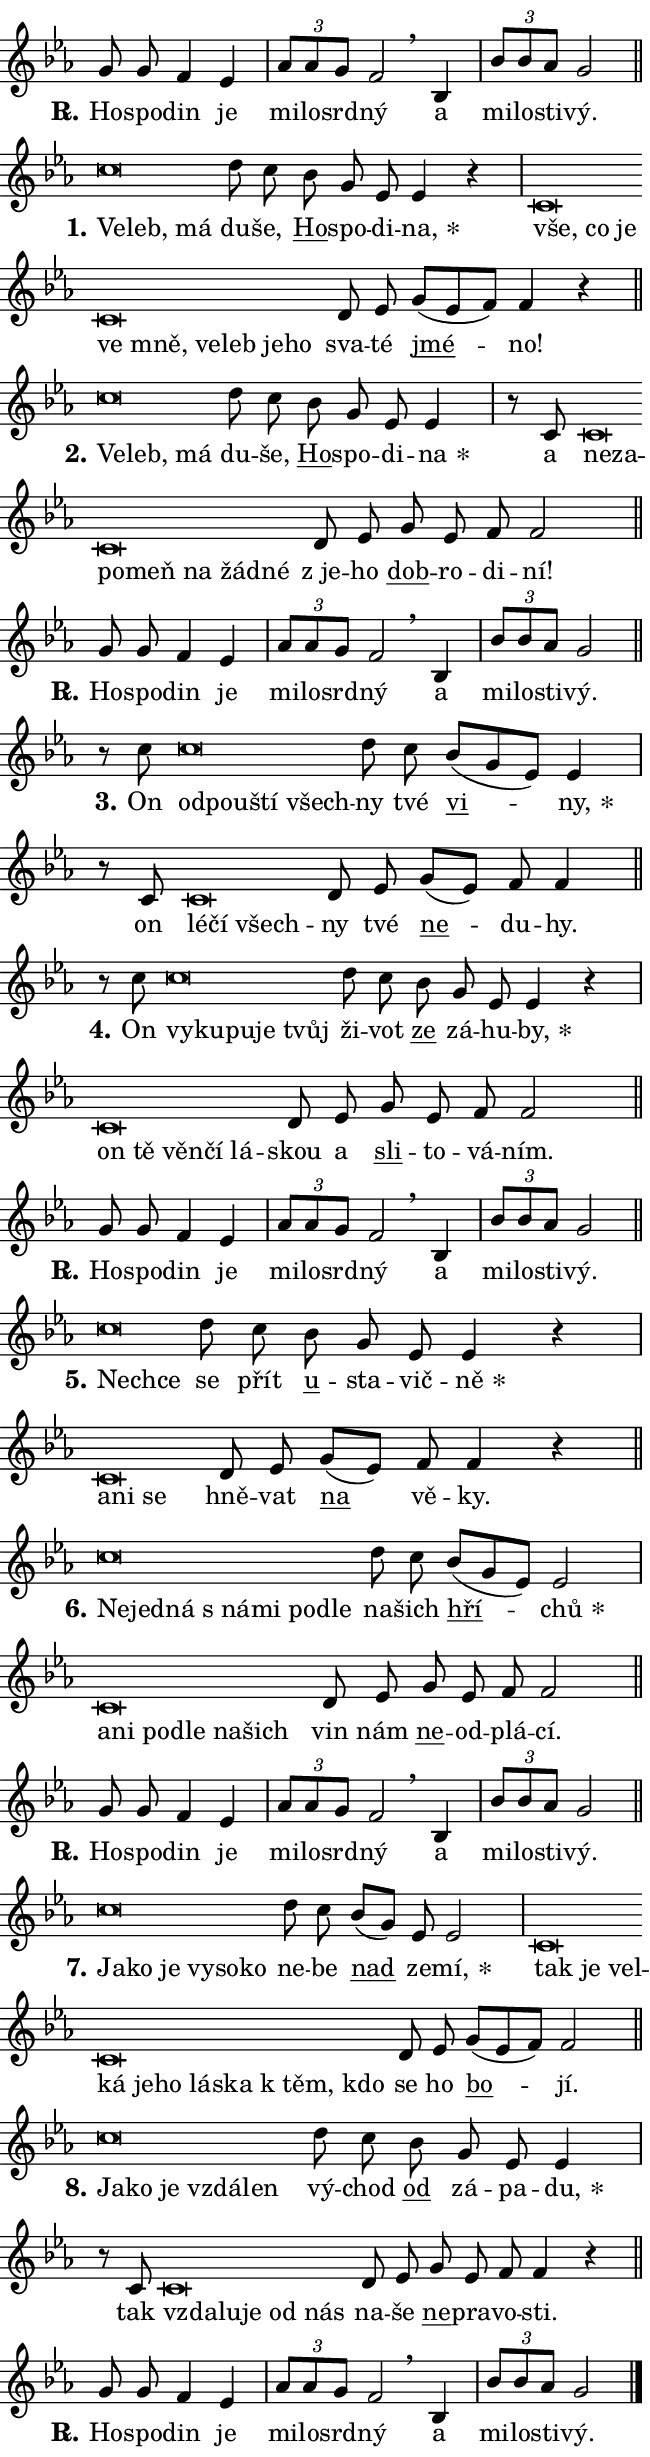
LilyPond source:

\version "2.24.0"
\header { tagline = "" }
\paper {
  indent = 0\cm
  top-margin = 0\cm
  right-margin = 0.13\cm % to fit lyric hyphens
  bottom-margin = 0\cm
  left-margin = 0\cm
  paper-width = 11\cm
  page-breaking = #ly:one-page-breaking
  system-system-spacing.basic-distance = #11
  score-system-spacing.basic-distance = #11
  ragged-last = ##f
}


%% Author: Thomas Morley
%% https://lists.gnu.org/archive/html/lilypond-user/2020-05/msg00002.html
#(define (line-position grob)
"Returns position of @var[grob} in current system:
   @code{'start}, if at first time-step
   @code{'end}, if at last time-step
   @code{'middle} otherwise
"
  (let* ((col (ly:item-get-column grob))
         (ln (ly:grob-object col 'left-neighbor))
         (rn (ly:grob-object col 'right-neighbor))
         (col-to-check-left (if (ly:grob? ln) ln col))
         (col-to-check-right (if (ly:grob? rn) rn col))
         (break-dir-left
           (and
             (ly:grob-property col-to-check-left 'non-musical #f)
             (ly:item-break-dir col-to-check-left)))
         (break-dir-right
           (and
             (ly:grob-property col-to-check-right 'non-musical #f)
             (ly:item-break-dir col-to-check-right))))
        (cond ((eqv? 1 break-dir-left) 'start)
              ((eqv? -1 break-dir-right) 'end)
              (else 'middle))))

#(define (tranparent-at-line-position vctor)
  (lambda (grob)
  "Relying on @code{line-position} select the relevant enry from @var{vctor}.
Used to determine transparency,"
    (case (line-position grob)
      ((end) (not (vector-ref vctor 0)))
      ((middle) (not (vector-ref vctor 1)))
      ((start) (not (vector-ref vctor 2))))))

noteHeadBreakVisibility =
#(define-music-function (break-visibility)(vector?)
"Makes @code{NoteHead}s transparent relying on @var{break-visibility}"
#{
  \override NoteHead.transparent =
    #(tranparent-at-line-position break-visibility)
#})

#(define delete-ledgers-for-transparent-note-heads
  (lambda (grob)
    "Reads whether a @code{NoteHead} is transparent.
If so this @code{NoteHead} is removed from @code{'note-heads} from
@var{grob}, which is supposed to be @code{LedgerLineSpanner}.
As a result ledgers are not printed for this @code{NoteHead}"
    (let* ((nhds-array (ly:grob-object grob 'note-heads))
           (nhds-list
             (if (ly:grob-array? nhds-array)
                 (ly:grob-array->list nhds-array)
                 '()))
           ;; Relies on the transparent-property being done before
           ;; Staff.LedgerLineSpanner.after-line-breaking is executed.
           ;; This is fragile ...
           (to-keep
             (remove
               (lambda (nhd)
                 (ly:grob-property nhd 'transparent #f))
               nhds-list)))
      ;; TODO find a better method to iterate over grob-arrays, similiar
      ;; to filter/remove etc for lists
      ;; For now rebuilt from scratch
      (set! (ly:grob-object grob 'note-heads)  '())
      (for-each
        (lambda (nhd)
          (ly:pointer-group-interface::add-grob grob 'note-heads nhd))
        to-keep))))

squashNotes = {
  \override NoteHead.X-extent = #'(-0.2 . 0.2)
  \override NoteHead.Y-extent = #'(-0.75 . 0)
  \override NoteHead.stencil =
    #(lambda (grob)
       (let ((pos (ly:grob-property grob 'staff-position)))
         (begin
           (if (< pos -7) (display "ERROR: Lower brevis then expected\n") (display ""))
           (if (<= pos -6) ly:text-interface::print ly:note-head::print))))
}
unSquashNotes = {
  \revert NoteHead.X-extent
  \revert NoteHead.Y-extent
  \revert NoteHead.stencil
}

hideNotes = \noteHeadBreakVisibility #begin-of-line-visible
unHideNotes = \noteHeadBreakVisibility #all-visible

% work-around for resetting accidentals
% https://lilypond.org/doc/v2.23/Documentation/notation/displaying-rhythms#unmetered-music
cadenzaMeasure = {
  \cadenzaOff
  \partial 1024 s1024
  \cadenzaOn
}

#(define-markup-command (accent layout props text) (markup?)
  "Underline accented syllable"
  (interpret-markup layout props
    #{\markup \override #'(offset . 4.3) \underline { #text }#}))

responsum = \markup \concat {
  "R" \hspace #-1.05 \path #0.1 #'((moveto 0 0.07) (lineto 0.9 0.8)) \hspace #0.05 "."
}

spaceSize = #0.6828661417322834 % exact space size for TeX Gyre Schola

\layout {
  \context {
    \Staff
    \remove "Time_signature_engraver"
    \override LedgerLineSpanner.after-line-breaking = #delete-ledgers-for-transparent-note-heads
  }
  \context {
    \Lyrics {
      \override LyricSpace.minimum-distance = \spaceSize
      \override LyricText.font-name = #"TeX Gyre Schola"
      \override LyricText.font-size = 1
      \override StanzaNumber.font-name = #"TeX Gyre Schola Bold"
      \override StanzaNumber.font-size = 1
    }
  }
  \context {
    \Score 
    \override NoteHead.text =
      #(lambda (grob) 
        (let ((pos (ly:grob-property grob 'staff-position)))
          #{\markup {
            \combine
              \halign #-0.55 \raise #(if (= pos -6) 0 0.5) \override #'(thickness . 2) \draw-line #'(3.2 . 0)
              \musicglyph "noteheads.sM1"
          }#}))
  }
}

% magnetic-lyrics.ily
%
%   written by
%     Jean Abou Samra <jean@abou-samra.fr>
%     Werner Lemberg <wl@gnu.org>
%
%   adapted by
%     Jiri Hon <jiri.hon@gmail.com>
%
% Version 2022-Apr-15

% https://www.mail-archive.com/lilypond-user@gnu.org/msg149350.html

#(define (Left_hyphen_pointer_engraver context)
   "Collect syllable-hyphen-syllable occurrences in lyrics and store
them in properties.  This engraver only looks to the left.  For
example, if the lyrics input is @code{foo -- bar}, it does the
following.

@itemize @bullet
@item
Set the @code{text} property of the @code{LyricHyphen} grob between
@q{foo} and @q{bar} to @code{foo}.

@item
Set the @code{left-hyphen} property of the @code{LyricText} grob with
text @q{foo} to the @code{LyricHyphen} grob between @q{foo} and
@q{bar}.
@end itemize

Use this auxiliary engraver in combination with the
@code{lyric-@/text::@/apply-@/magnetic-@/offset!} hook."
   (let ((hyphen #f)
         (text #f))
     (make-engraver
      (acknowledgers
       ((lyric-syllable-interface engraver grob source-engraver)
        (set! text grob)))
      (end-acknowledgers
       ((lyric-hyphen-interface engraver grob source-engraver)
        ;(when (not (grob::has-interface grob 'lyric-space-interface))
          (set! hyphen grob)));)
      ((stop-translation-timestep engraver)
       (when (and text hyphen)
         (ly:grob-set-object! text 'left-hyphen hyphen))
       (set! text #f)
       (set! hyphen #f)))))

#(define (lyric-text::apply-magnetic-offset! grob)
   "If the space between two syllables is less than the value in
property @code{LyricText@/.details@/.squash-threshold}, move the right
syllable to the left so that it gets concatenated with the left
syllable.

Use this function as a hook for
@code{LyricText@/.after-@/line-@/breaking} if the
@code{Left_@/hyphen_@/pointer_@/engraver} is active."
   (let ((hyphen (ly:grob-object grob 'left-hyphen #f)))
     (when hyphen
       (let ((left-text (ly:spanner-bound hyphen LEFT)))
         (when (grob::has-interface left-text 'lyric-syllable-interface)
           (let* ((common (ly:grob-common-refpoint grob left-text X))
                  (this-x-ext (ly:grob-extent grob common X))
                  (left-x-ext
                   (begin
                     ;; Trigger magnetism for left-text.
                     (ly:grob-property left-text 'after-line-breaking)
                     (ly:grob-extent left-text common X)))
                  ;; `delta` is the gap width between two syllables.
                  (delta (- (interval-start this-x-ext)
                            (interval-end left-x-ext)))
                  (details (ly:grob-property grob 'details))
                  (threshold (assoc-get 'squash-threshold details 0.2)))
             (when (< delta threshold)
               (let* (;; We have to manipulate the input text so that
                      ;; ligatures crossing syllable boundaries are not
                      ;; disabled.  For languages based on the Latin
                      ;; script this is essentially a beautification.
                      ;; However, for non-Western scripts it can be a
                      ;; necessity.
                      (lt (ly:grob-property left-text 'text))
                      (rt (ly:grob-property grob 'text))
                      (is-space (grob::has-interface hyphen 'lyric-space-interface))
                      (space (if is-space " " ""))
                      (extra-delta (if is-space spaceSize 0))
                      ;; Append new syllable.
                      (ltrt-space (if (and (string? lt) (string? rt))
                                (string-append lt space rt)
                                (make-concat-markup (list lt space rt))))
                      ;; Right-align `ltrt` to the right side.
                      (ltrt-space-markup (grob-interpret-markup
                               grob
                               (make-translate-markup
                                (cons (interval-length this-x-ext) 0)
                                (make-right-align-markup ltrt-space)))))
                 (begin
                   ;; Don't print `left-text`.
                   (ly:grob-set-property! left-text 'stencil #f)
                   ;; Set text and stencil (which holds all collected
                   ;; syllables so far) and shift it to the left.
                   (ly:grob-set-property! grob 'text ltrt-space)
                   (ly:grob-set-property! grob 'stencil ltrt-space-markup)
                   (ly:grob-translate-axis! grob (- (- delta extra-delta)) X))))))))))


#(define (lyric-hyphen::displace-bounds-first grob)
   ;; Make very sure this callback isn't triggered too early.
   (let ((left (ly:spanner-bound grob LEFT))
         (right (ly:spanner-bound grob RIGHT)))
     (ly:grob-property left 'after-line-breaking)
     (ly:grob-property right 'after-line-breaking)
     (ly:lyric-hyphen::print grob)))

squashThreshold = #0.4

\layout {
  \context {
    \Lyrics
    \consists #Left_hyphen_pointer_engraver
    \override LyricText.after-line-breaking =
      #lyric-text::apply-magnetic-offset!
    \override LyricHyphen.stencil = #lyric-hyphen::displace-bounds-first
    \override LyricText.details.squash-threshold = \squashThreshold
    \override LyricHyphen.minimum-distance = 0
    \override LyricHyphen.minimum-length = \squashThreshold
  }
}

squashText = \override LyricText.details.squash-threshold = 9999
unSquashText = \override LyricText.details.squash-threshold = \squashThreshold

leftText = \override LyricText.self-alignment-X = #LEFT
unLeftText = \revert LyricText.self-alignment-X

starOffset = #(lambda (grob) 
                (let ((x_offset (ly:self-alignment-interface::aligned-on-x-parent grob)))
                  (if (= x_offset 0) 0 (+ x_offset 1.2))))

star = #(define-music-function (syllable)(string?)
"Append star separator at the end of a syllable"
#{
  \once \override LyricText.X-offset = #starOffset
  \lyricmode { \markup {
    #syllable
    \override #'((font-name . "TeX Gyre Schola Bold")) \hspace #0.2 \lower #0.65 \larger "*"
  } }
#})

starAccent = #(define-music-function (syllable)(string?)
"Append star separator at the end of a syllable and make accent"
#{
  \once \override LyricText.X-offset = #starOffset
  \lyricmode { \markup {
    \accent #syllable
    \override #'((font-name . "TeX Gyre Schola Bold")) \hspace #0.2 \lower #0.65 \larger "*"
  } }
#})

breath = #(define-music-function (syllable)(string?)
"Append breathing indicator at the end of a syllable"
#{
  \lyricmode { \markup { #syllable "+" } }
#})

optionalBreath = #(define-music-function (syllable)(string?)
"Append optional breathing indicator at the end of a syllable"
#{
  \lyricmode { \markup { #syllable "(+)" } }
#})


\score {
    <<
        \new Voice = "melody" { \cadenzaOn \key es \major \relative { g'8 g f4 es \cadenzaMeasure \bar "|" \tuplet 3/2 { as8[ as g] } f2 \breathe \bar "" bes,4 \cadenzaMeasure \bar "|" \tuplet 3/2 {bes'8[ bes as] } g2 \cadenzaMeasure \bar "||" \break } }
        \new Lyrics \lyricsto "melody" { \lyricmode { \set stanza = \responsum
Ho -- spo -- din je mi -- lo -- srd -- ný a mi -- lo -- sti -- vý. } }
    >>
    \layout {}
}

\score {
    <<
        \new Voice = "melody" { \cadenzaOn \key es \major \relative { \squashNotes c''\breve*1/16 \hideNotes \breve*1/16 \breve*1/16 \bar "" \unHideNotes \unSquashNotes d8 c \bar "" bes g es es4 r \cadenzaMeasure \bar "|" \squashNotes c\breve*1/16 \hideNotes \breve*1/16 \bar "" \breve*1/16 \bar "" \breve*1/16 \bar "" \breve*1/16 \bar "" \breve*1/16 \bar "" \breve*1/16 \bar "" \breve*1/16 \breve*1/16 \bar "" \unHideNotes \unSquashNotes d8 es \bar "" g[( es f)] f4 r \cadenzaMeasure \bar "||" \break } }
        \new Lyrics \lyricsto "melody" { \lyricmode { \set stanza = "1."
\leftText Ve -- \squashText leb, má \unLeftText \unSquashText du -- še, \markup \accent Ho -- spo -- di -- \star na, \leftText vše, \squashText co je ve mně, ve -- leb je -- ho \unLeftText \unSquashText sva -- té \markup \accent jmé -- no! } }
    >>
    \layout {}
}

\score {
    <<
        \new Voice = "melody" { \cadenzaOn \key es \major \relative { \squashNotes c''\breve*1/16 \hideNotes \breve*1/16 \breve*1/16 \bar "" \unHideNotes \unSquashNotes d8 c \bar "" bes g es es4 \cadenzaMeasure \bar "|" r8 c \squashNotes c\breve*1/16 \hideNotes \breve*1/16 \bar "" \breve*1/16 \bar "" \breve*1/16 \bar "" \breve*1/16 \bar "" \breve*1/16 \breve*1/16 \bar "" \unHideNotes \unSquashNotes d8 es \bar "" g es f f2 \cadenzaMeasure \bar "||" \break } }
        \new Lyrics \lyricsto "melody" { \lyricmode { \set stanza = "2."
\leftText Ve -- \squashText leb, má \unLeftText \unSquashText du -- še, \markup \accent Ho -- spo -- di -- \star na a \leftText ne -- \squashText za -- po -- meň na žád -- né \unLeftText \unSquashText "z je" -- ho \markup \accent dob -- ro -- di -- ní! } }
    >>
    \layout {}
}

\score {
    <<
        \new Voice = "melody" { \cadenzaOn \key es \major \relative { g'8 g f4 es \cadenzaMeasure \bar "|" \tuplet 3/2 { as8[ as g] } f2 \breathe \bar "" bes,4 \cadenzaMeasure \bar "|" \tuplet 3/2 {bes'8[ bes as] } g2 \cadenzaMeasure \bar "||" \break } }
        \new Lyrics \lyricsto "melody" { \lyricmode { \set stanza = \responsum
Ho -- spo -- din je mi -- lo -- srd -- ný a mi -- lo -- sti -- vý. } }
    >>
    \layout {}
}

\score {
    <<
        \new Voice = "melody" { \cadenzaOn \key es \major \relative { r8 c'' \squashNotes c\breve*1/16 \hideNotes \breve*1/16 \bar "" \breve*1/16 \breve*1/16 \bar "" \unHideNotes \unSquashNotes d8 c \bar "" bes[( g es)] es4 \cadenzaMeasure \bar "|" r8 c \squashNotes c\breve*1/16 \hideNotes \breve*1/16 \breve*1/16 \bar "" \unHideNotes \unSquashNotes d8 es \bar "" g[( es)] f f4 \cadenzaMeasure \bar "||" \break } }
        \new Lyrics \lyricsto "melody" { \lyricmode { \set stanza = "3."
On \leftText od -- \squashText pou -- ští všech -- \unLeftText \unSquashText ny tvé \markup \accent vi -- \star ny, on \leftText lé -- \squashText čí všech -- \unLeftText \unSquashText ny tvé \markup \accent ne -- du -- hy. } }
    >>
    \layout {}
}

\score {
    <<
        \new Voice = "melody" { \cadenzaOn \key es \major \relative { r8 c'' \squashNotes c\breve*1/16 \hideNotes \breve*1/16 \bar "" \breve*1/16 \bar "" \breve*1/16 \breve*1/16 \bar "" \unHideNotes \unSquashNotes d8 c \bar "" bes g es es4 r \cadenzaMeasure \bar "|" \squashNotes c\breve*1/16 \hideNotes \breve*1/16 \bar "" \breve*1/16 \bar "" \breve*1/16 \breve*1/16 \bar "" \unHideNotes \unSquashNotes d8 es \bar "" g es f f2 \cadenzaMeasure \bar "||" \break } }
        \new Lyrics \lyricsto "melody" { \lyricmode { \set stanza = "4."
On \leftText vy -- \squashText ku -- pu -- je tvůj \unLeftText \unSquashText ži -- vot \markup \accent ze zá -- hu -- \star by, \leftText on \squashText tě věn -- čí lá -- \unLeftText \unSquashText skou a \markup \accent sli -- to -- vá -- ním. } }
    >>
    \layout {}
}

\score {
    <<
        \new Voice = "melody" { \cadenzaOn \key es \major \relative { g'8 g f4 es \cadenzaMeasure \bar "|" \tuplet 3/2 { as8[ as g] } f2 \breathe \bar "" bes,4 \cadenzaMeasure \bar "|" \tuplet 3/2 {bes'8[ bes as] } g2 \cadenzaMeasure \bar "||" \break } }
        \new Lyrics \lyricsto "melody" { \lyricmode { \set stanza = \responsum
Ho -- spo -- din je mi -- lo -- srd -- ný a mi -- lo -- sti -- vý. } }
    >>
    \layout {}
}

\score {
    <<
        \new Voice = "melody" { \cadenzaOn \key es \major \relative { \squashNotes c''\breve*1/16 \hideNotes \breve*1/16 \bar "" \unHideNotes \unSquashNotes d8 c \bar "" bes g es es4 r \cadenzaMeasure \bar "|" \squashNotes c\breve*1/16 \hideNotes \breve*1/16 \breve*1/16 \bar "" \unHideNotes \unSquashNotes d8 es \bar "" g[( es)] f f4 r \cadenzaMeasure \bar "||" \break } }
        \new Lyrics \lyricsto "melody" { \lyricmode { \set stanza = "5."
\leftText Nech -- \squashText ce \unLeftText \unSquashText se přít \markup \accent u -- sta -- vič -- \star ně \leftText a -- \squashText ni se \unLeftText \unSquashText hně -- vat \markup \accent na vě -- ky. } }
    >>
    \layout {}
}

\score {
    <<
        \new Voice = "melody" { \cadenzaOn \key es \major \relative { \squashNotes c''\breve*1/16 \hideNotes \breve*1/16 \bar "" \breve*1/16 \bar "" \breve*1/16 \bar "" \breve*1/16 \bar "" \breve*1/16 \breve*1/16 \bar "" \unHideNotes \unSquashNotes d8 c \bar "" bes[( g es)] es2 \cadenzaMeasure \bar "|" \squashNotes c\breve*1/16 \hideNotes \breve*1/16 \bar "" \breve*1/16 \bar "" \breve*1/16 \bar "" \breve*1/16 \breve*1/16 \bar "" \unHideNotes \unSquashNotes d8 es \bar "" g es f f2 \cadenzaMeasure \bar "||" \break } }
        \new Lyrics \lyricsto "melody" { \lyricmode { \set stanza = "6."
\leftText Ne -- \squashText jed -- ná "s ná" -- mi po -- dle \unLeftText \unSquashText na -- šich \markup \accent hří -- \star chů \leftText a -- \squashText ni po -- dle na -- šich \unLeftText \unSquashText vin nám \markup \accent ne -- od -- plá -- cí. } }
    >>
    \layout {}
}

\score {
    <<
        \new Voice = "melody" { \cadenzaOn \key es \major \relative { g'8 g f4 es \cadenzaMeasure \bar "|" \tuplet 3/2 { as8[ as g] } f2 \breathe \bar "" bes,4 \cadenzaMeasure \bar "|" \tuplet 3/2 {bes'8[ bes as] } g2 \cadenzaMeasure \bar "||" \break } }
        \new Lyrics \lyricsto "melody" { \lyricmode { \set stanza = \responsum
Ho -- spo -- din je mi -- lo -- srd -- ný a mi -- lo -- sti -- vý. } }
    >>
    \layout {}
}

\score {
    <<
        \new Voice = "melody" { \cadenzaOn \key es \major \relative { \squashNotes c''\breve*1/16 \hideNotes \breve*1/16 \bar "" \breve*1/16 \bar "" \breve*1/16 \bar "" \breve*1/16 \breve*1/16 \bar "" \unHideNotes \unSquashNotes d8 c \bar "" bes[( g)] es es2 \cadenzaMeasure \bar "|" \squashNotes c\breve*1/16 \hideNotes \breve*1/16 \bar "" \breve*1/16 \bar "" \breve*1/16 \bar "" \breve*1/16 \bar "" \breve*1/16 \bar "" \breve*1/16 \bar "" \breve*1/16 \bar "" \breve*1/16 \breve*1/16 \bar "" \unHideNotes \unSquashNotes d8 es \bar "" g[( es f)] f2 \cadenzaMeasure \bar "||" \break } }
        \new Lyrics \lyricsto "melody" { \lyricmode { \set stanza = "7."
\leftText Ja -- \squashText ko je vy -- so -- ko \unLeftText \unSquashText ne -- be \markup \accent nad ze -- \star mí, \leftText tak \squashText je vel -- ká je -- ho lá -- ska "k těm," kdo \unLeftText \unSquashText se ho \markup \accent bo -- jí. } }
    >>
    \layout {}
}

\score {
    <<
        \new Voice = "melody" { \cadenzaOn \key es \major \relative { \squashNotes c''\breve*1/16 \hideNotes \breve*1/16 \bar "" \breve*1/16 \bar "" \breve*1/16 \breve*1/16 \bar "" \unHideNotes \unSquashNotes d8 c \bar "" bes g es es4 \cadenzaMeasure \bar "|" r8 c \squashNotes c\breve*1/16 \hideNotes \breve*1/16 \bar "" \breve*1/16 \bar "" \breve*1/16 \breve*1/16 \bar "" \unHideNotes \unSquashNotes d8 es \bar "" g es f f4 r \cadenzaMeasure \bar "||" \break } }
        \new Lyrics \lyricsto "melody" { \lyricmode { \set stanza = "8."
\leftText Ja -- \squashText ko je vzdá -- len \unLeftText \unSquashText vý -- chod \markup \accent od zá -- pa -- \star du, tak \leftText vzda -- \squashText lu -- je od nás \unLeftText \unSquashText na -- še \markup \accent ne -- pra -- vo -- sti. } }
    >>
    \layout {}
}

\score {
    <<
        \new Voice = "melody" { \cadenzaOn \key es \major \relative { g'8 g f4 es \cadenzaMeasure \bar "|" \tuplet 3/2 { as8[ as g] } f2 \breathe \bar "" bes,4 \cadenzaMeasure \bar "|" \tuplet 3/2 {bes'8[ bes as] } g2 \cadenzaMeasure \bar "||" \break } \bar "|." }
        \new Lyrics \lyricsto "melody" { \lyricmode { \set stanza = \responsum
Ho -- spo -- din je mi -- lo -- srd -- ný a mi -- lo -- sti -- vý. } }
    >>
    \layout {}
}
